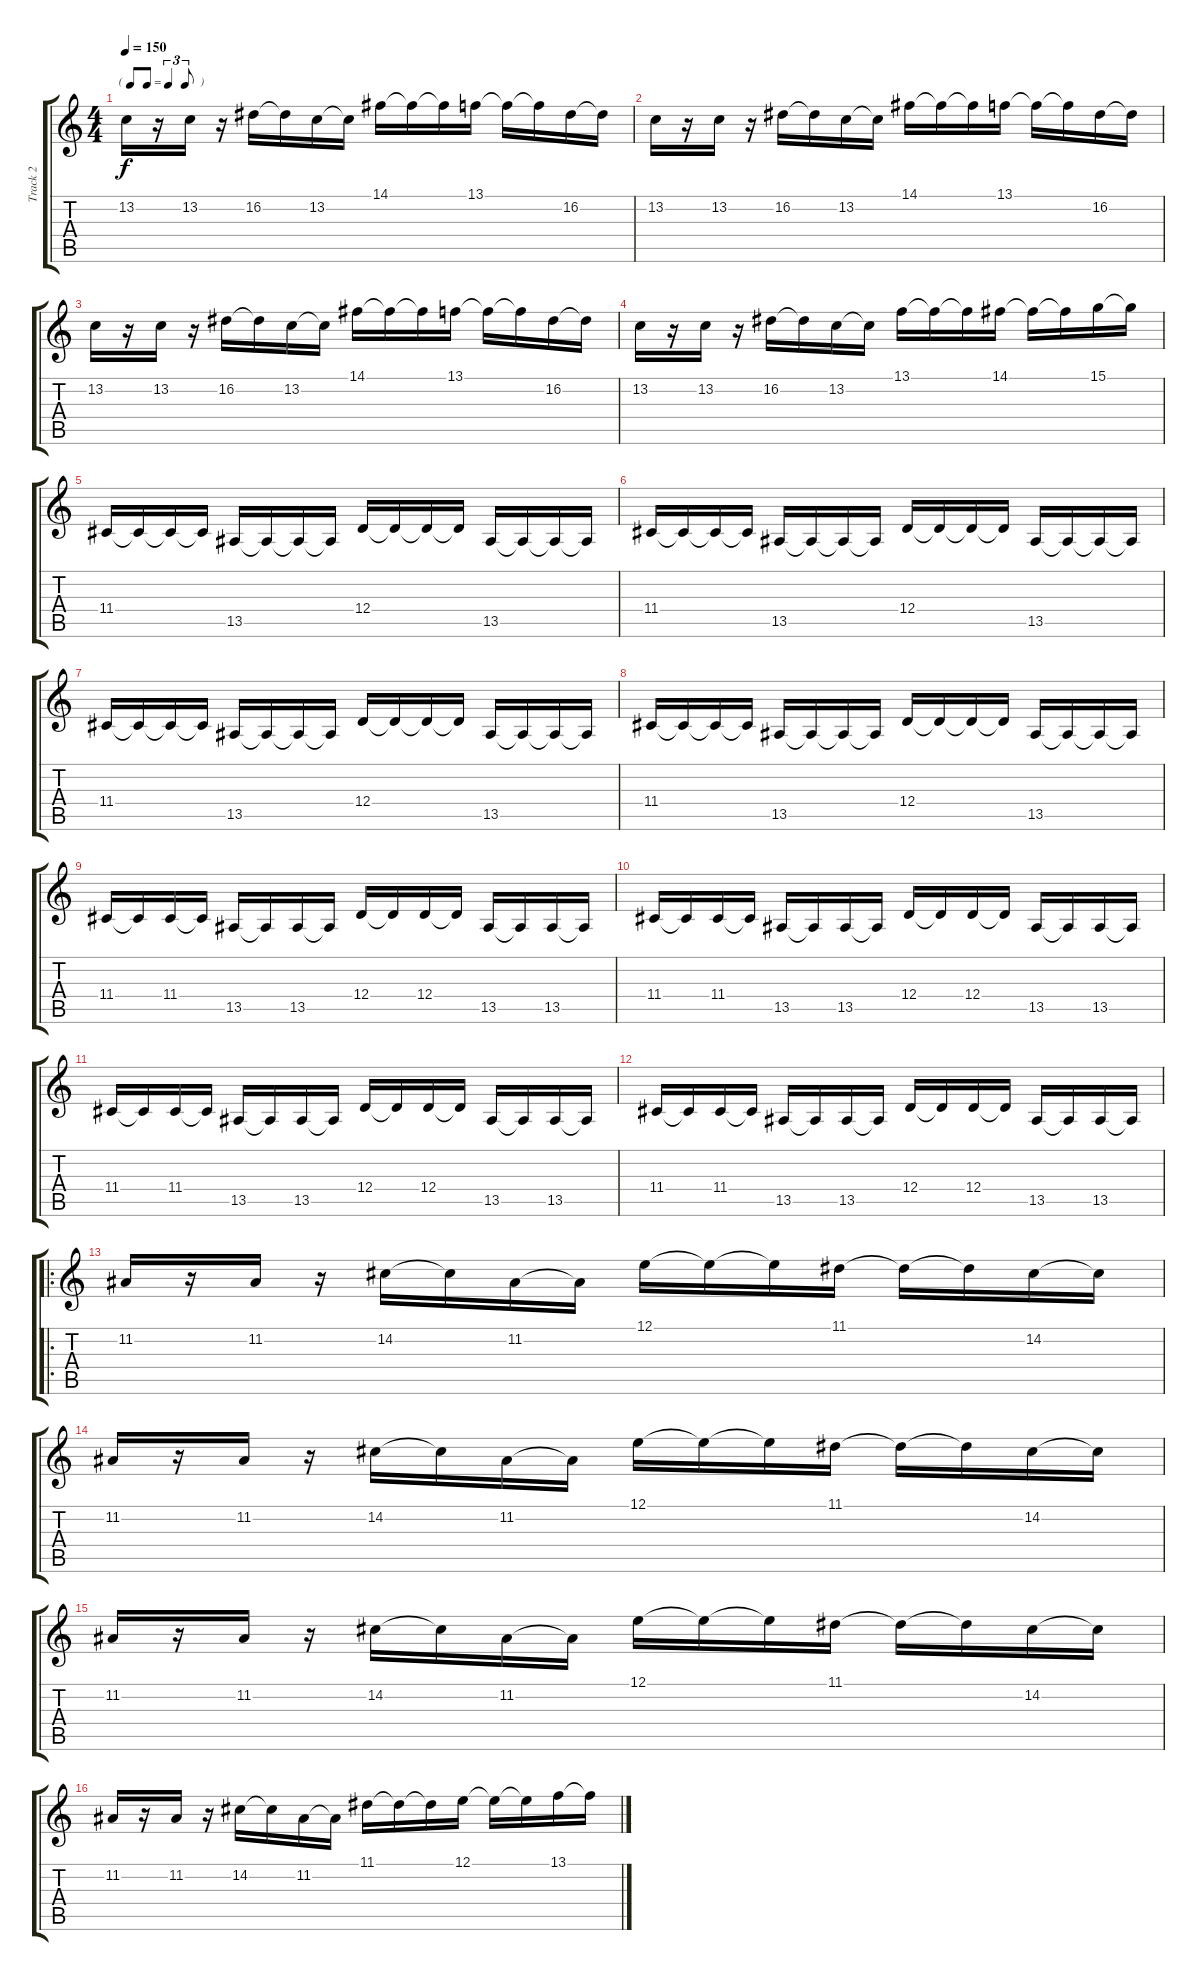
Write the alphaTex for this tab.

\track ("Track 2" "Track 2") {instrument lead5charang}
\staff {score tabs}
\tuning (E4 B3 G3 D3 A2 E2) {hide}
\ts (4 4)
\tf triplet8th
\tempo 150
\clef g2
\ks c
13.2.16{dy f} r.16 13.2.16 r.16 16.2.16 16.2{t}.16 13.2.16 13.2{t}.16 14.1.16 14.1{t}.16 14.1{t}.16 13.1.16 13.1{t}.16 13.1{t}.16 16.2.16 16.2{t}.16 |
13.2.16 r.16 13.2.16 r.16 16.2.16 16.2{t}.16 13.2.16 13.2{t}.16 14.1.16 14.1{t}.16 14.1{t}.16 13.1.16 13.1{t}.16 13.1{t}.16 16.2.16 16.2{t}.16 |
13.2.16 r.16 13.2.16 r.16 16.2.16 16.2{t}.16 13.2.16 13.2{t}.16 14.1.16 14.1{t}.16 14.1{t}.16 13.1.16 13.1{t}.16 13.1{t}.16 16.2.16 16.2{t}.16 |
13.2.16 r.16 13.2.16 r.16 16.2.16 16.2{t}.16 13.2.16 13.2{t}.16 13.1.16 13.1{t}.16 13.1{t}.16 14.1.16 14.1{t}.16 14.1{t}.16 15.1.16 15.1{t}.16 |
11.4.16 11.4{t}.16 11.4{t}.16 11.4{t}.16 13.5.16 13.5{t}.16 13.5{t}.16 13.5{t}.16 12.4.16 12.4{t}.16 12.4{t}.16 12.4{t}.16 13.5.16 13.5{t}.16 13.5{t}.16 13.5{t}.16 |
11.4.16 11.4{t}.16 11.4{t}.16 11.4{t}.16 13.5.16 13.5{t}.16 13.5{t}.16 13.5{t}.16 12.4.16 12.4{t}.16 12.4{t}.16 12.4{t}.16 13.5.16 13.5{t}.16 13.5{t}.16 13.5{t}.16 |
11.4.16 11.4{t}.16 11.4{t}.16 11.4{t}.16 13.5.16 13.5{t}.16 13.5{t}.16 13.5{t}.16 12.4.16 12.4{t}.16 12.4{t}.16 12.4{t}.16 13.5.16 13.5{t}.16 13.5{t}.16 13.5{t}.16 |
11.4.16 11.4{t}.16 11.4{t}.16 11.4{t}.16 13.5.16 13.5{t}.16 13.5{t}.16 13.5{t}.16 12.4.16 12.4{t}.16 12.4{t}.16 12.4{t}.16 13.5.16 13.5{t}.16 13.5{t}.16 13.5{t}.16 |
11.4.16 11.4{t}.16 11.4.16 11.4{t}.16 13.5.16 13.5{t}.16 13.5.16 13.5{t}.16 12.4.16 12.4{t}.16 12.4.16 12.4{t}.16 13.5.16 13.5{t}.16 13.5.16 13.5{t}.16 |
11.4.16 11.4{t}.16 11.4.16 11.4{t}.16 13.5.16 13.5{t}.16 13.5.16 13.5{t}.16 12.4.16 12.4{t}.16 12.4.16 12.4{t}.16 13.5.16 13.5{t}.16 13.5.16 13.5{t}.16 |
11.4.16 11.4{t}.16 11.4.16 11.4{t}.16 13.5.16 13.5{t}.16 13.5.16 13.5{t}.16 12.4.16 12.4{t}.16 12.4.16 12.4{t}.16 13.5.16 13.5{t}.16 13.5.16 13.5{t}.16 |
11.4.16 11.4{t}.16 11.4.16 11.4{t}.16 13.5.16 13.5{t}.16 13.5.16 13.5{t}.16 12.4.16 12.4{t}.16 12.4.16 12.4{t}.16 13.5.16 13.5{t}.16 13.5.16 13.5{t}.16 |
\ro
11.2.16 r.16 11.2.16 r.16 14.2.16 14.2{t}.16 11.2.16 11.2{t}.16 12.1.16 12.1{t}.16 12.1{t}.16 11.1.16 11.1{t}.16 11.1{t}.16 14.2.16 14.2{t}.16 |
11.2.16 r.16 11.2.16 r.16 14.2.16 14.2{t}.16 11.2.16 11.2{t}.16 12.1.16 12.1{t}.16 12.1{t}.16 11.1.16 11.1{t}.16 11.1{t}.16 14.2.16 14.2{t}.16 |
11.2.16 r.16 11.2.16 r.16 14.2.16 14.2{t}.16 11.2.16 11.2{t}.16 12.1.16 12.1{t}.16 12.1{t}.16 11.1.16 11.1{t}.16 11.1{t}.16 14.2.16 14.2{t}.16 |
11.2.16 r.16 11.2.16 r.16 14.2.16 14.2{t}.16 11.2.16 11.2{t}.16 11.1.16 11.1{t}.16 11.1{t}.16 12.1.16 12.1{t}.16 12.1{t}.16 13.1.16 13.1{t}.16
